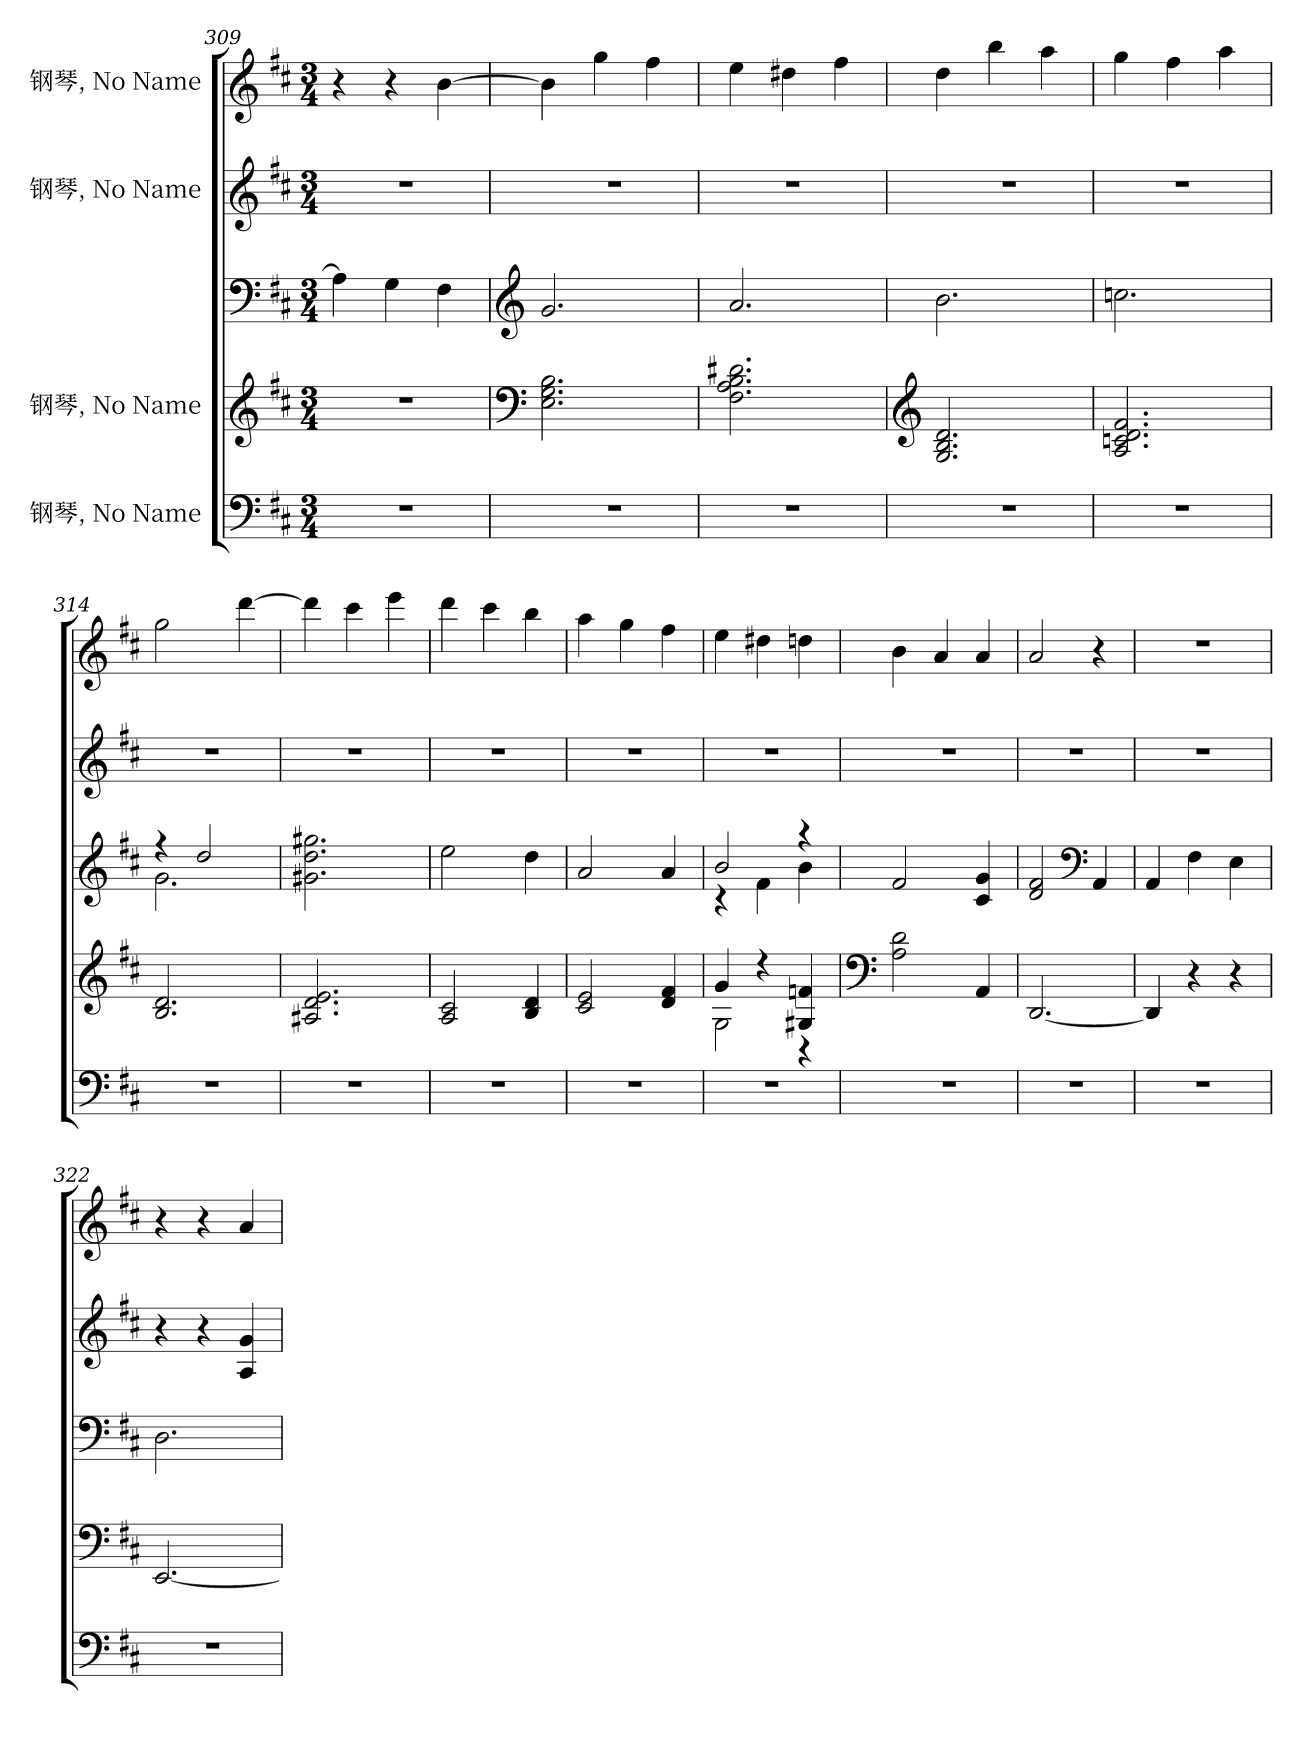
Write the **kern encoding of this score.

**kern	**kern	**kern	**kern	**kern
*part4	*part3	*part3	*part2	*part1
*staff5	*staff4	*staff3	*staff2	*staff1
*I"钢琴, No Name	*I"钢琴, No Name	*	*I"钢琴, No Name	*I"钢琴, No Name
*clefF4	*clefG2	*clefF4	*clefG2	*clefG2
*k[f#c#]	*k[f#c#]	*k[f#c#]	*k[f#c#]	*k[f#c#]
*M3/4	*M3/4	*M3/4	*M3/4	*M3/4
=309	=309	=309	=309	=309
2.r	2.r	4A\]	2.r	4r
.	.	4G\	.	4r
*	*	*	*	*MM190
.	.	4F#\	.	[4b\
=310	=310	=310	=310	=310
*	*clefF4	*clefG2	*	*
*	*	*	*	*MM190
2.r	2.E\ 2.G\ 2.B\	2.g/	2.r	4b\]
.	.	.	.	4gg\
.	.	.	.	4ff#\
=311	=311	=311	=311	=311
2.r	2.F#\ 2.A\ 2.B\ 2.d#X\	2.a/	2.r	4ee\
.	.	.	.	4dd#X\
.	.	.	.	4ff#\
=312	=312	=312	=312	=312
*	*clefG2	*	*	*
2.r	2.G/ 2.B/ 2.d/	2.b\	2.r	4dd\
*	*	*	*	*MM190
.	.	.	.	4bb\
.	.	.	.	4aa\
=313	=313	=313	=313	=313
2.r	2.A/ 2.cn/ 2.d/ 2.f#/	2.ccn\	2.r	4gg\
.	.	.	.	4ff#\
.	.	.	.	4aa\
=314	=314	=314	=314	=314
*	*	*^	*	*
2.r	2.B/ 2.d/	4r	2.g\	2.r	2gg\
.	.	2dd/	.	.	.
*	*	*	*	*	*MM190
.	.	.	.	.	[4ddd\
*	*	*v	*v	*	*
!!LO:LB:g=z
=315	=315	=315	=315	=315
2.r	2.A#X/ 2.d/ 2.e/	2.g#X\ 2.dd\ 2.gg#X\	2.r	4ddd\]
.	.	.	.	4ccc#\
.	.	.	.	4eee\
=316	=316	=316	=316	=316
2.r	2A/ 2c#/	2ee\	2.r	4ddd\
.	.	.	.	4ccc#\
.	4B/ 4d/	4dd\	.	4bb\
=317	=317	=317	=317	=317
2.r	2c#/ 2e/	2a/	2.r	4aa\
.	.	.	.	4gg\
.	4d/ 4f#/	4a/	.	4ff#\
=318	=318	=318	=318	=318
*	*^	*^	*	*
2.r	4g/	2G\	2b/	4r	2.r	4ee\
.	4r	.	.	4f#\	.	4dd#X\
.	4G#X/ 4fn/	4r	4r	4b\	.	4ddn\
*	*v	*v	*	*	*	*
*	*	*v	*v	*	*
=319	=319	=319	=319	=319
*	*clefF4	*	*	*
2.r	2A\ 2d\	2f#/	2.r	4b\
.	.	.	.	4a/
.	4AA/	4c#/ 4g/	.	4a/
=320	=320	=320	=320	=320
*	*	*	*	*MM190
2.r	[2.DD/	2d/ 2f#/	2.r	2a/
*	*	*clefF4	*	*
.	.	4AA/	.	4r
=321	=321	=321	=321	=321
2.r	4DD/]	4AA/	2.r	2.r
.	4r	4F#\	.	.
.	4r	4E\	.	.
=322	=322	=322	=322	=322
2.r	[2.EE/	2.D\	4r	4r
.	.	.	4r	4r
.	.	.	4A/ 4g/	4a/
=	=	=	=	=
*-	*-	*-	*-	*-
